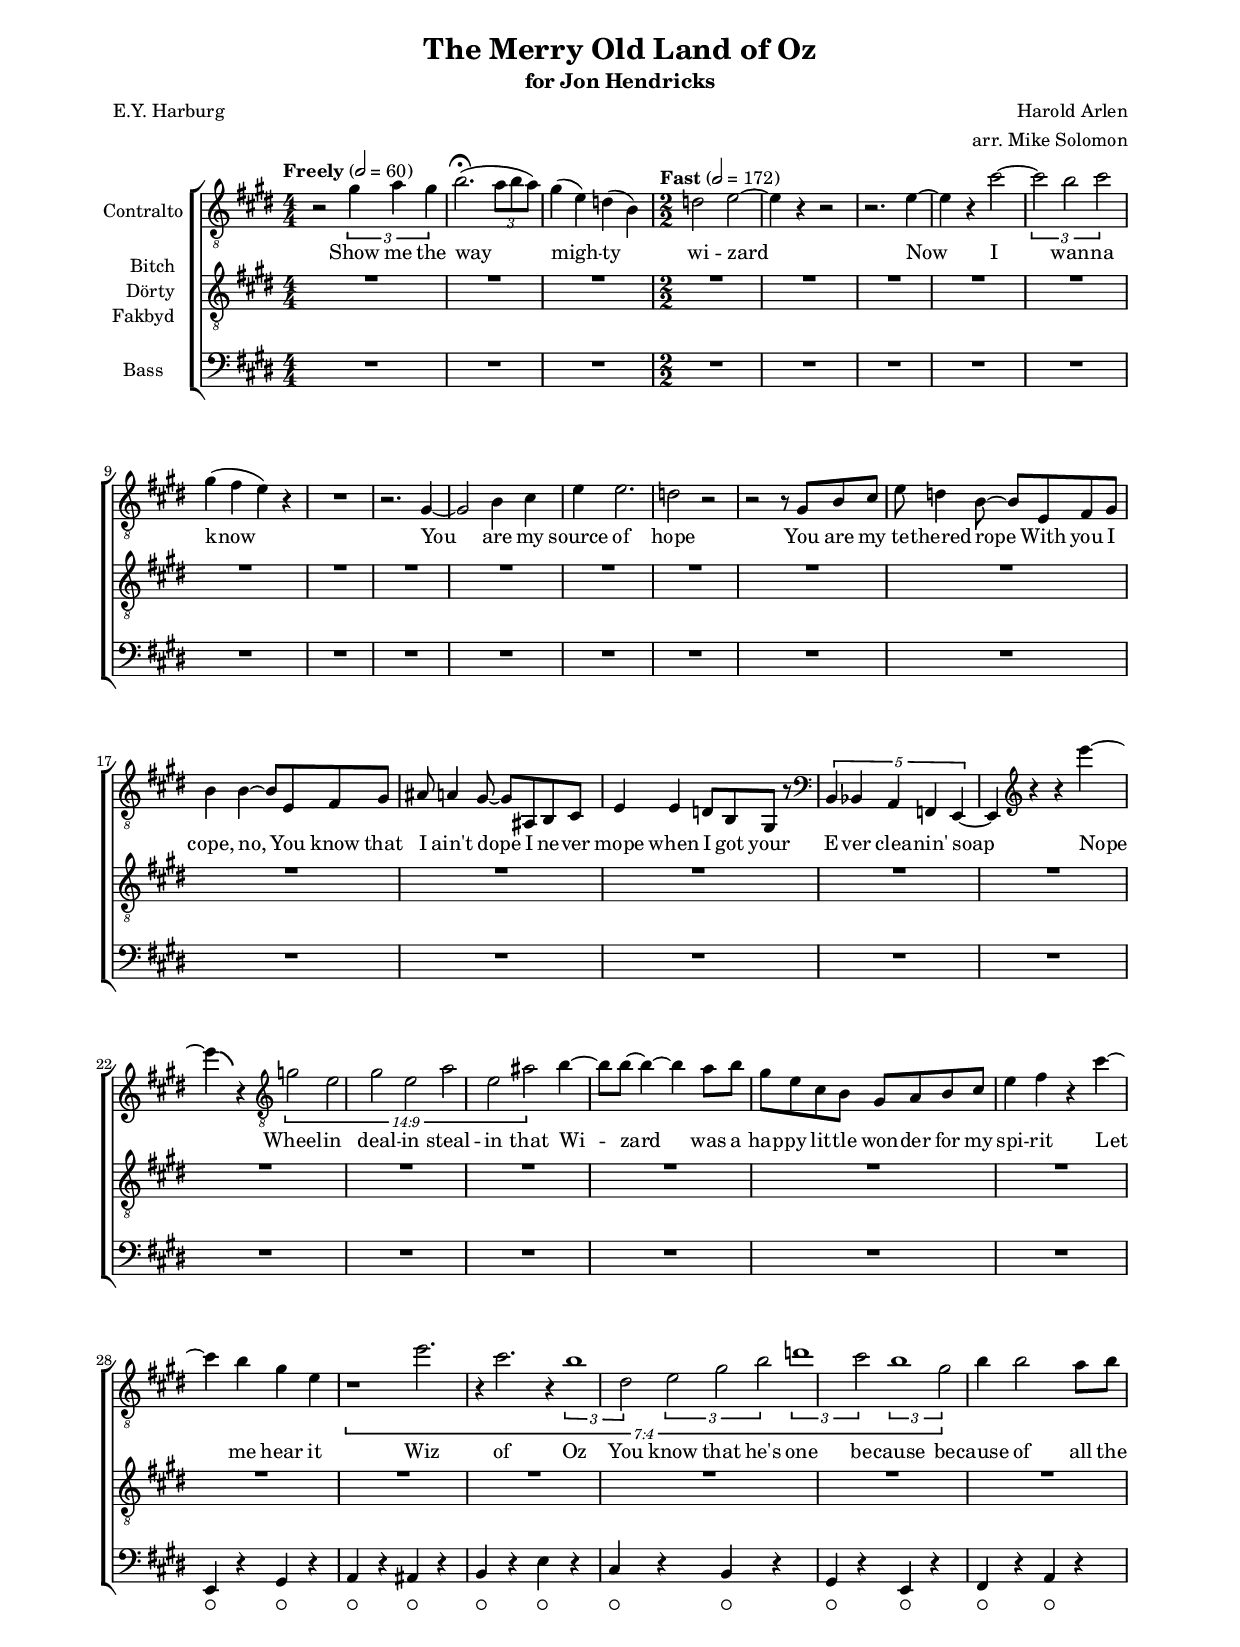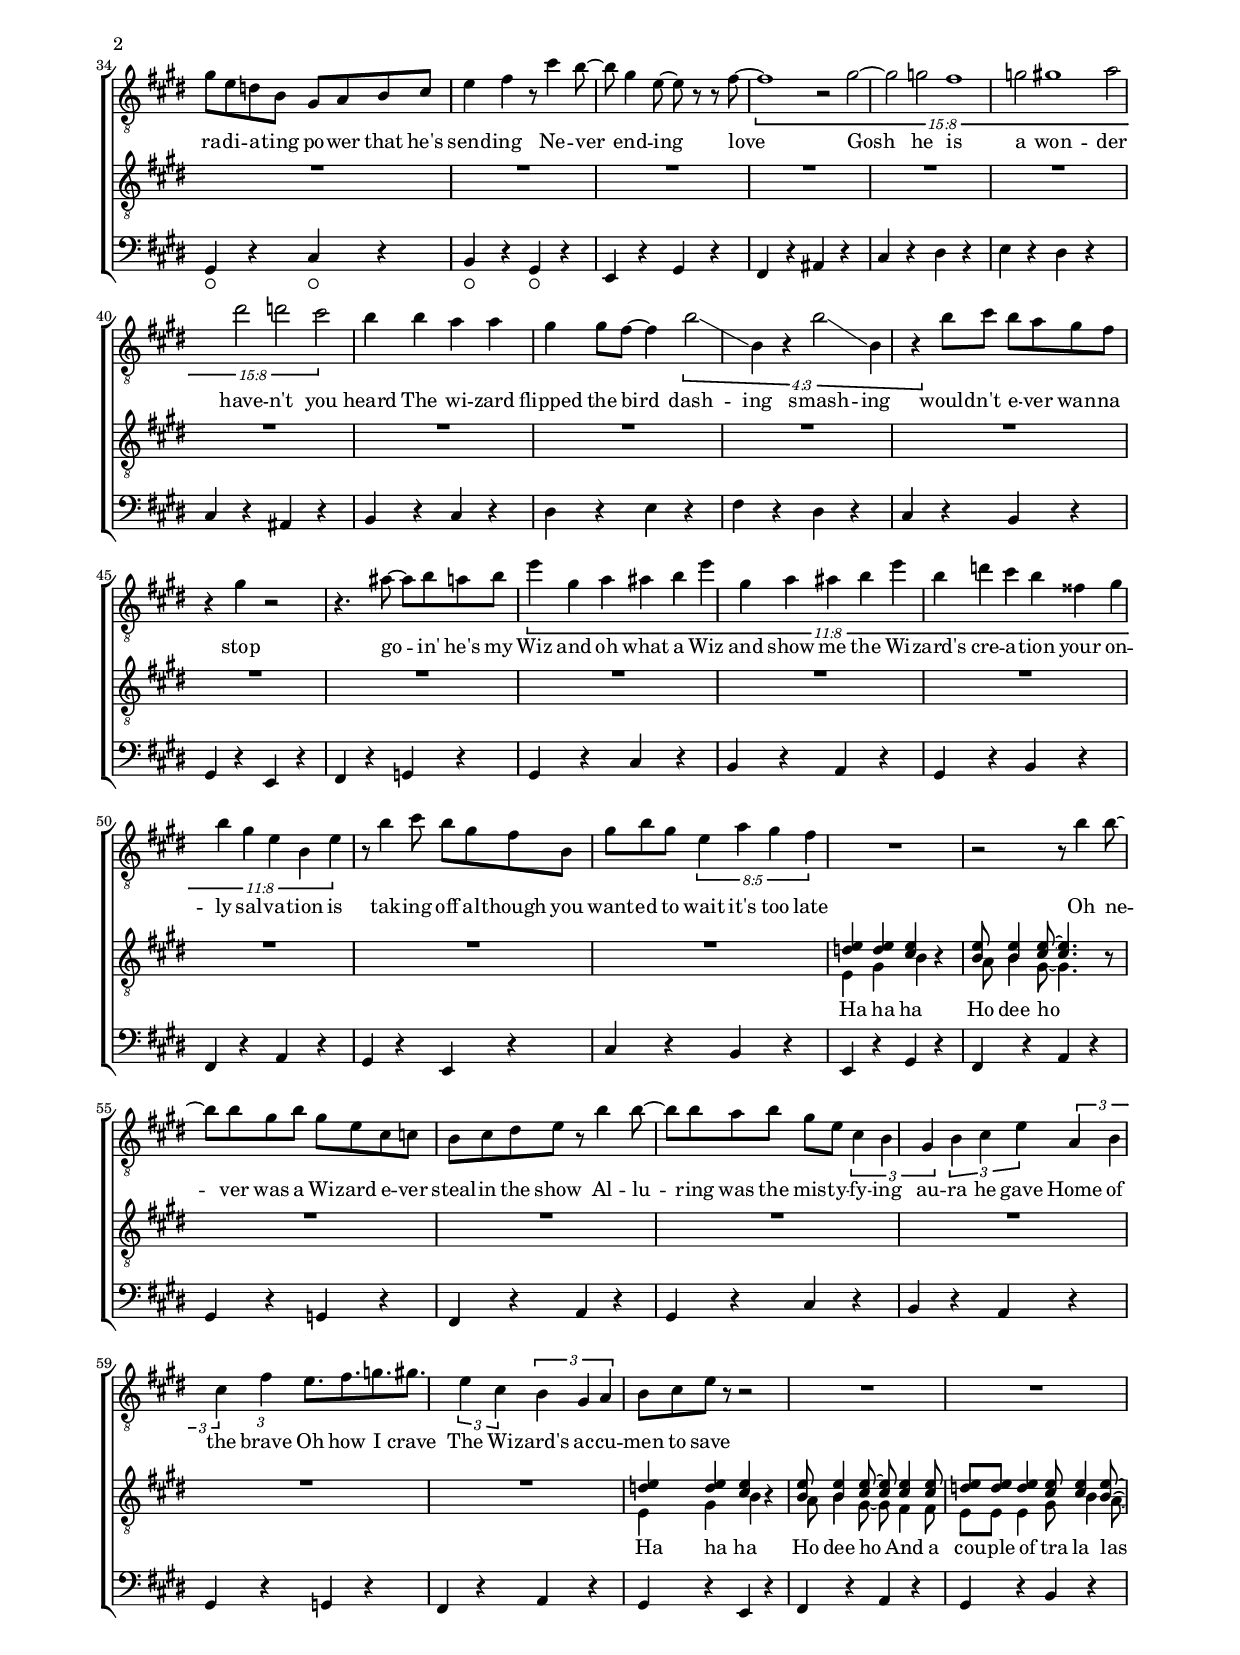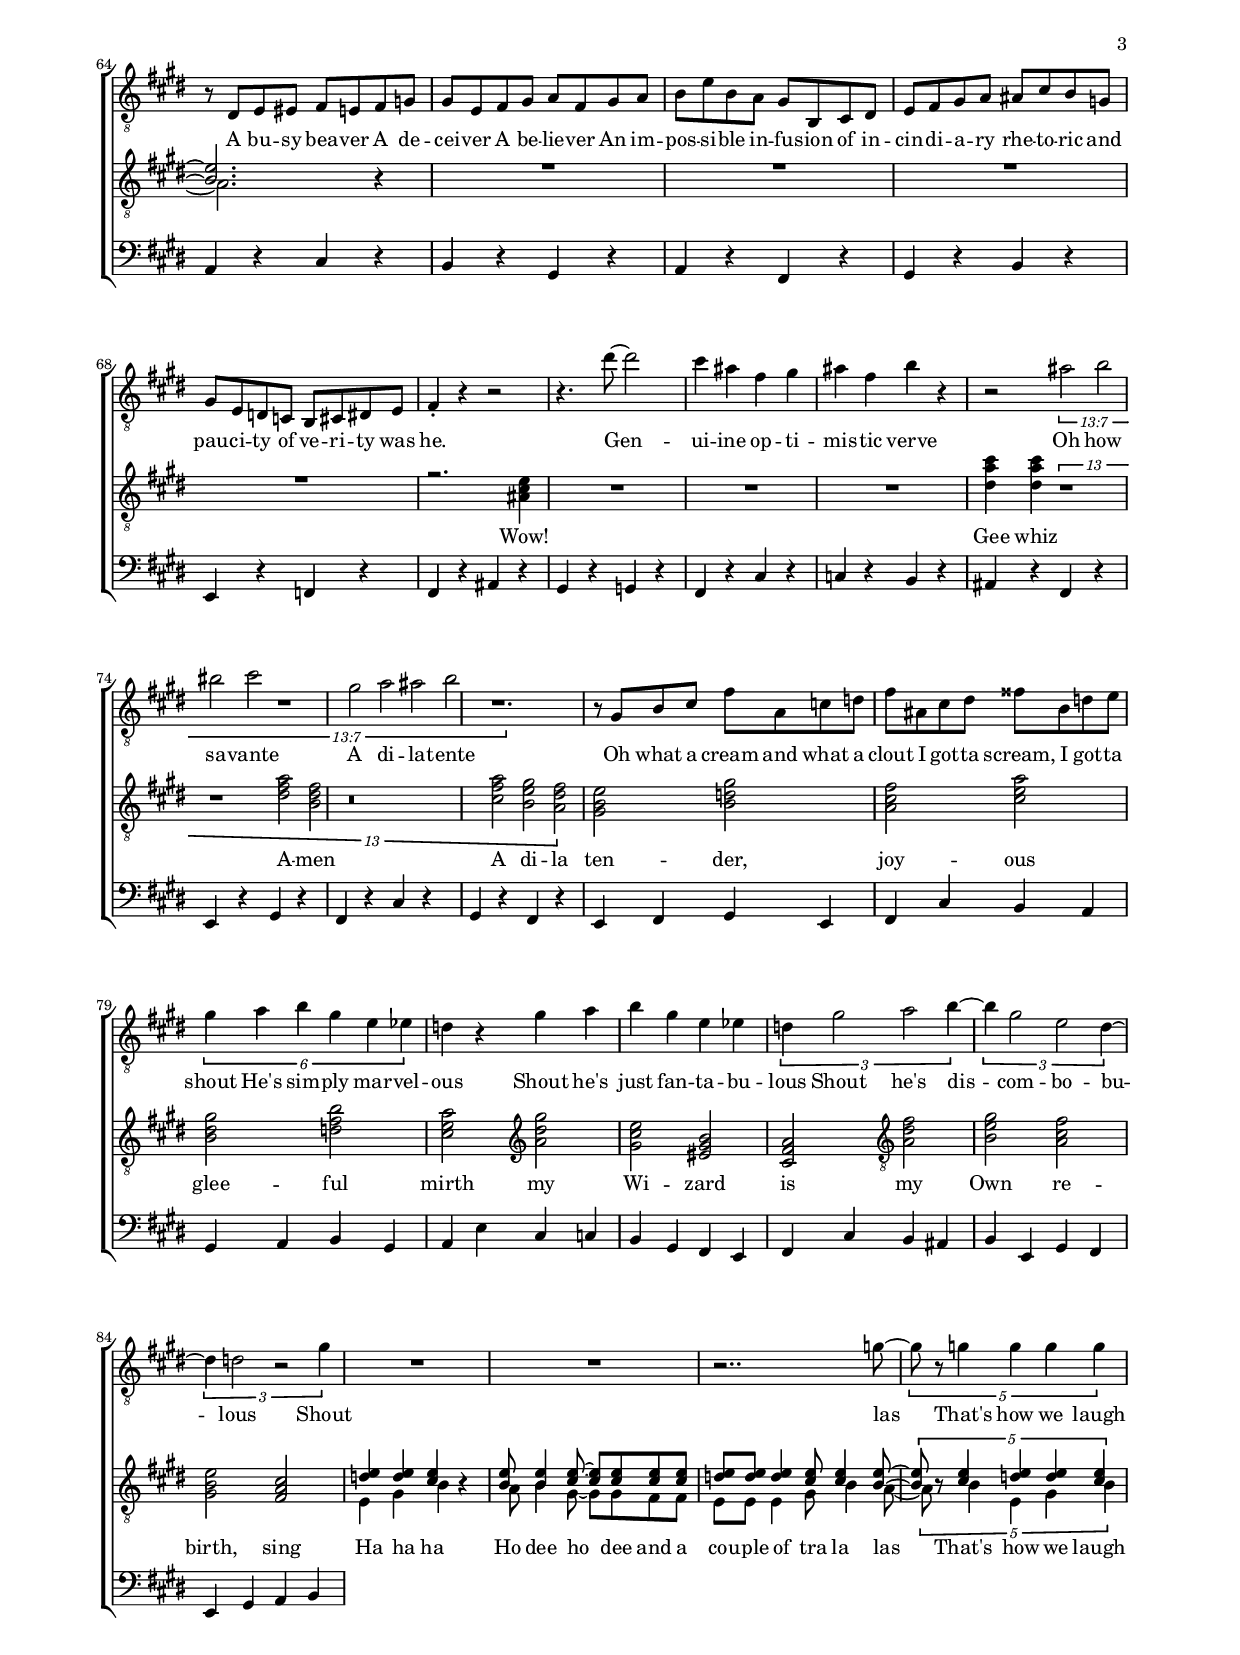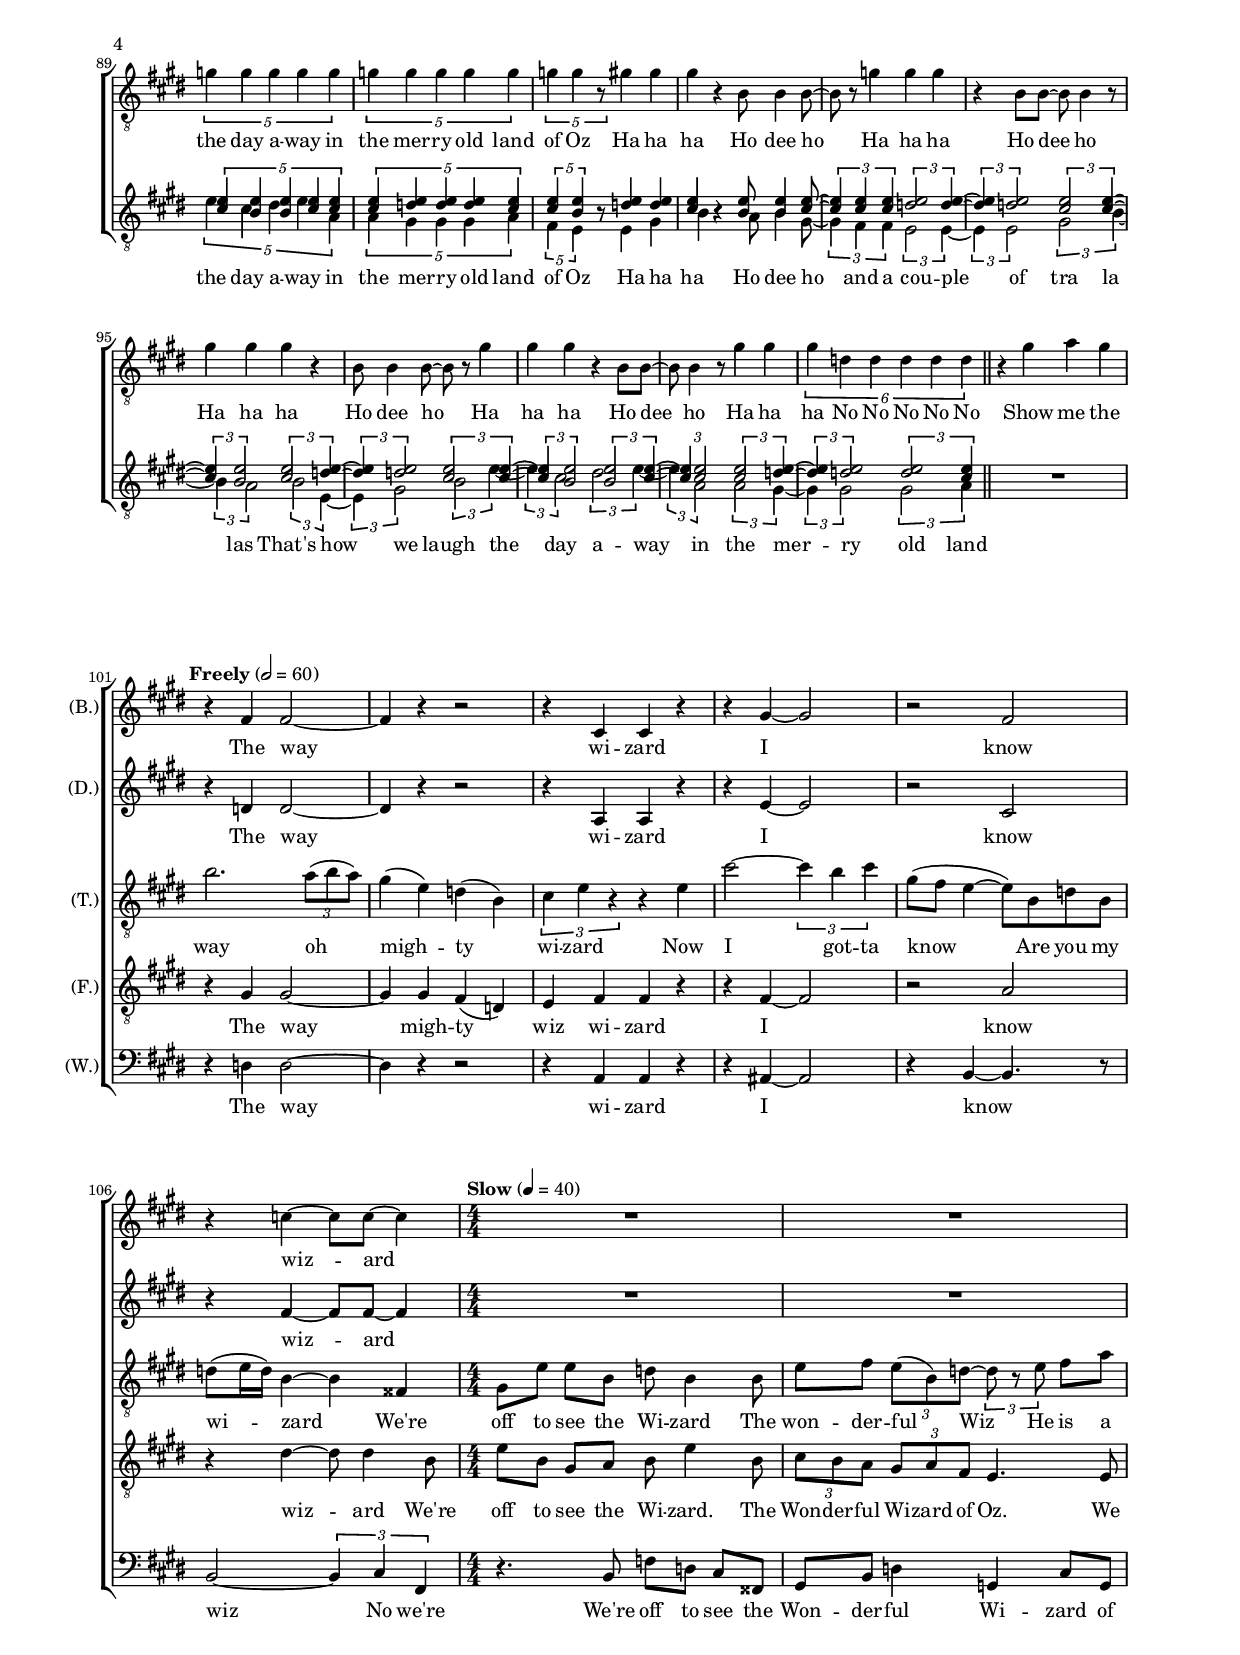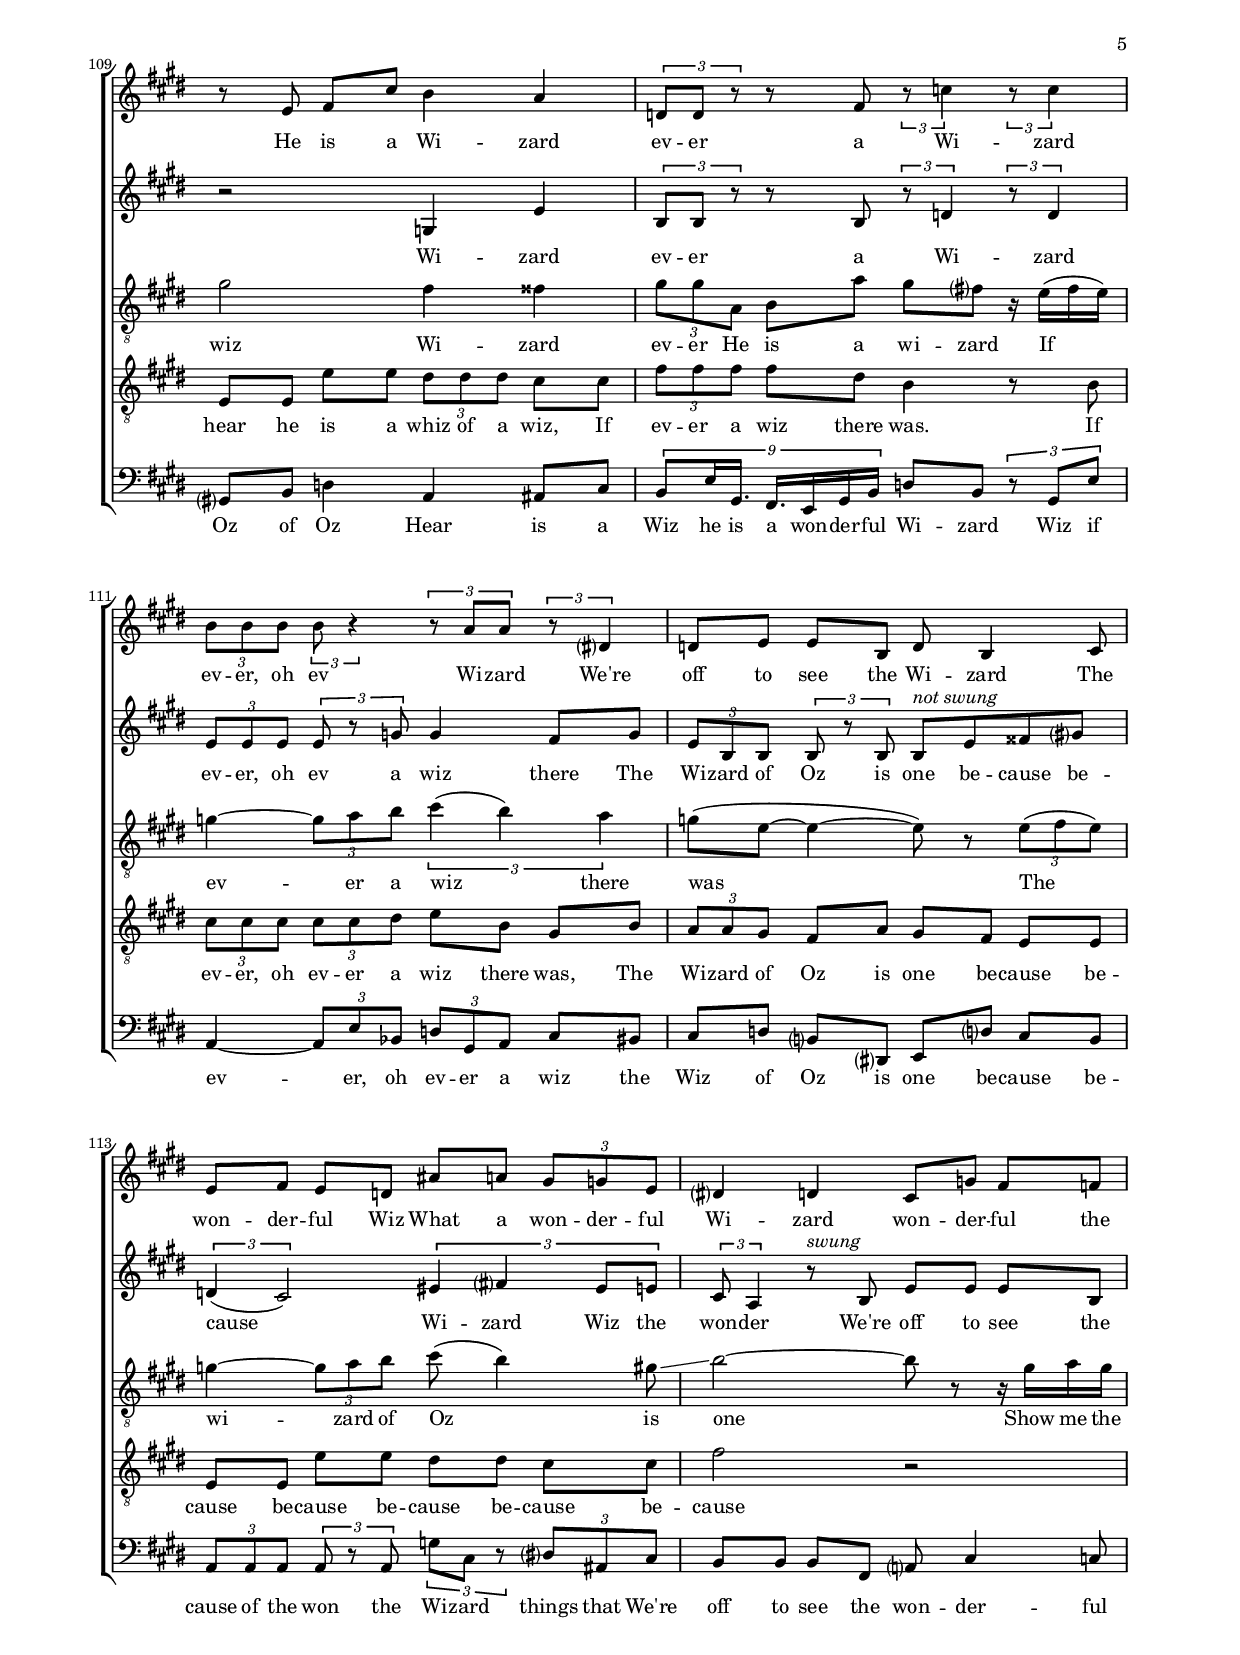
%{
  Ha ha ha (feathered slow then fast)
  Ha ha ha, ho.. (crazy 8ths)
  [16 m again][(back and forth)(same phrase that slows down, but w/ accompagniment so not boring...)]
  Ha ha ha (triplet speed all together - pony trick)
  Ha ha ha (now 4., at end Mike \times 4/6 {No4 No No No No No } )
  ooooo show me the way ooooo
  xxxxx we're off to see the Wizard xxxxx
  ooooo show me the way ooooo [with hocket]
  fast out of the gate, stabalize to something as crazy as the end of previous merry (of course w/ random long note and/or drop out...)
  Ha ha ha (something forceful, 4 part)
  déborde, ensuite groupes de 3 (w/ words coming apart) -.-.-. || -.-.-. || -.-.-. || -.-.-.
     {show me the way lovely} Ahmad's blues (pulcinela?) ending
       -1 ..--..--..--
       -2 ..--..--..
       -3 ..--..--..--..--..-
          FAS#%@#%@#T OZ!!!!! (oz (cute))
%}
\version "2.17.0"
\include "defs-devel.ly"
\paper {
  footnote-separator-markup = \markup { \column { " "\override #`(span-factor . 1/5) { \draw-hline } }}
  footnote-padding = 5\mm
  top-system-spacing = #'((basic-distance . 1) (minimum-distance . 0) (padding . 1) (stretchability . 40))
  bottom-system-spacing = #'((basic-distance . 1) (minimum-distance . 0) (padding . 1) (stretchability . 50))
  ragged-right = ##f
  left-margin = 0.75\in
  right-margin = 0.75\in
  top-margin = 0.5\in
  bottom-margin = 0.6\in
  ragged-last-bottom = ##f
  %max-systems-per-page = #2
}
maybeStemUp =  { %{\stemUp%} }
maybeStemDown =  { %{\stemDown%} }
maybeStemNeutral = { %{\stemNeutral%} }
#(ly:set-option 'point-and-click #f)
sim = \markup \italic "sim."
MyRed = \Red
MyBlack = \Black
myred = \once \override NoteHead.color = #red
myblack = \revert NoteHead.color
%MyRed = \revert NoteHead.color
%MyBlack = \revert NoteHead.color
%myred = \revert NoteHead.color
%myblack = \revert NoteHead.color

%{
  repeated note
  repeated lick
  digs, scoops, etc
  rests in strange places...
  
%}

\header {
  title = "The Merry Old Land of Oz" %(1)"
  subtitle = \markup { for Jon Hendricks }
  composer = "Harold Arlen"
  poet = "E.Y. Harburg"
  arranger = "arr. Mike Solomon"
}

nothing = {}

marks = {
  \time 4/4
  \tempo "Freely" 2=60
  s1*3 |
  \time 2/2
  \tempo "Fast" 2=172
  s1*96 \bar "||"
}

prefatoryMatter = {
  \key e \major
  %#(set-accidental-style 'modern-cautionary)
}

alto = \relative c'' {
  \prefatoryMatter
  \clef "treble_8"
  r2 \times 2/3 { gis4 a gis } |
  b2.^\fermata ( \times 2/3 { a8 b a ) } |
  gis4 ( e ) d ( b ) |
  d2 e ~ |
  e4 r4 r2 |
  r2. e4 ~ |
  e4 r cis'2 ~ |
  \times 2/3 { cis2 b cis }
  gis4 ( fis e ) r |
  R1 |
  r2. gis,4 ~ |
  gis2 b4 cis |
  e4 e2. |
  d2 r2 |
  r2 r8 gis,8 b cis |
  e8 d4 b8 ~ b e, fis gis |
  b4 b ~ b8 e, fis gis |
  ais8 a4 gis8 ~ gis ais, b cis |
  e4 e d8 b gis r |
  \clef "bass"
  \times 4/5 { b4 bes a f e ~ } |
  e
    \clef treble
    r4 r4 e''''4 ~  |
  e-\bendAfter #-3 r
  \clef "treble_8"
  % 3 3 3 2 = 11
  \tupFrac
  \times 9/14 { g,,2 e gis2 e a2 e ais2 }
      b4 ~ |
  b8 b ~ b4 ~ b4 a8 b |
  gis e cis b gis a b cis |
  e4 fis r cis' ~ |
  cis b gis e |
  \tupFrac
  \times 4/7
  {
    r1
    e'2. r4
    cis2. r4
    \times 2/3 { b1 dis,2 }
    \times 2/3 { e gis b }
    \times 2/3 { d1 cis2 }
    \times 2/3 { b1 gis2 }
    %%%%%d4 cis2 b2
    %%%%%gis4 fis4 gis4
  } |
  b4 b2 a8 b |
  gis e d b gis a b cis |
  e4 fis r8 cis'4 b8 ~ |
  b gis4 e8 ~ e r r8 fis ~ |
  %fis
  %fis2 r4 ^2 _4 ^2 _4 ^2 _4 ^2 _4 &4 &4 &4 where & is chromatic descent to target
  % just thinking...
  % no he is a won -- der ba -- by have -- n't you heard
  % 16
  \tupFrac
  \times 8/15 { fis1 r2 gis2 ~ gis g2 fis1 g2 gis1 a2 dis d cis } |
  % and then why not...gumshoe!
  % b4 b a a gis gis8 fis ~ fis b4 \glissando b, b' \glissando b, b' \glissando b, b'8 cis b a gis fis e
  % but above, only do two slides, slower and can have complete bottom, so 2 in the space of three...
  % in theory shouldn't have too much of the slow jerky stuff - need to field test
  b4 b a a |
  gis gis8 fis ~ fis4 \tupFrac \times 3/4 { b2 \glissando
      b,4 r b'2 \glissando b,4 r } b'8 cis b a gis fis |
  r4 gis4 r2 |
  r4. ais8 ~ ais b a b |
  \tupFrac
  \times 8/11 { e4 gis, a ais b %{%} e gis, a ais b %{%} e b d cis b fisis %{%} gis b gis e b e } |
  r8 b'4 cis8 b gis fis b, |
  gis'8 b gis \tupFrac \times 5/8 { e4 a gis fis } |
  R1 |
  r2 r8 b4 b8 ~ |
  b8 b gis b gis e cis c |
  b cis dis e r b'4 b8 ~ |
  %%%%% space is 32
  %%%%% 27
  %b
  %  b a b gis e cis b
  %  gis b cis e
  %  a b cis fis
  %  b cis dis
  %  gis e dis b
  %  a b cis dis
  %x x x x x
  %x x
  %x x x x
  %x x x
  %x x x x
  %x x x x x
  % credit of 5 8ths here...
  %b b a b gis e cis b 
  %gis b cis e
  %a b cis fis8.
  %e8. fis8. g8.
  %gis4 e8. cis8. b8. gis8. a b cis
  % credit of 9 8ths here...
  % and we go over by 4
  %b b a b gis e cis b
  %\times 2/3 { gis4 b cis } \times 2/3 { e a, b }
  %\times 2/3 { cis fis e } fis8. g8. gis8 ~
  %gis16 e8. \times 2/3 { cis4 b gis } a8 b |
  %cis e r4 r2 |
  % same as above but starts a bit sooner...
  % and we go over by 4
  b b a b gis e \times 2/3 { cis4 b gis } \times 2/3 { b cis e }
  \times 2/3 { a, b cis } \times 2/3 { fis } e8. fis8. g8.
  gis8. \times 2/3 { e4 cis } \times 2/3 { b gis a } |
  b8 cis e r r2 |
  R1 |
  R1 |
  r8 dis,8 e eis fis e fis g |
  gis e fis gis a fis gis a |
  b e b a gis b, cis dis |
  e fis gis a ais cis b g |
  gis e d c b cis dis e |
  fis4-. r r2 |
  r4. dis''8 ~ dis2 |
  cis4 ais fis gis |
  ais fis b r |
  r2 \tupFrac \times 7/13 { ais2 b bis cis r1 gis2 a ais b r1. } |
  %{e,8%} r8 gis, b cis fis a, c d |
  fis ais, cis dis fisis b, d e |
  \times 4/6 { gis4 a b gis e ees } |
  d4 r gis a |
  b gis e ees |
  \times 2/3 { d4 gis2 a b4 ~ } |
  \times 2/3 { b gis2 e dis4 ~ } |
  \times 2/3 { dis4 d2 r gis4 } |
  R1 |
  R1 |
  r2.. g8 ~ |
  \times 4/5 { g8 r g4 g g g } |
  \times 4/5 { g g g g g } |
  \times 4/5 { g g g g g } |
  \times 4/5 { g g r8 } gis4 gis |
  gis r b,8 b4 b8 ~ |
  b r g'4 g g |
  r b,8 b ~ b b4 r8 |
  gis'4 gis gis r |
  b,8 b4 b8 ~ b r gis'4 |
  gis gis r b,8 b ~ |
  b b4 r8 gis'4 gis |
  \times 4/6 { gis4 d d d d d } |
  r4 gis a gis |
}

%{
  %old after second ha ha ha
  %r8 g4 r8 r gis4 r8 |
  %a4 r8 b ~ b r8 g4 |
  %r8 gis4 r8 a4 r8 b ~ |
  %b r g4 r8 gis4 r8 |
  %a4 r8 b ~ b8 fis a gis |
  %g ees bes gis' e cis bes g |
  %e' ais, b fis' dis b g f |
  %d fis g e' c a f d |
  %ees g bes d cis a fis d |
  %cis d r4 r2 |

%}

altoWords = \lyricmode {
  Show me the way
  migh -- ty wi -- zard
  Now I wan -- na know
  You are my source of hope
  You are my te -- thered rope
  With you I cope, no, 
  You know that I ain't dope
  I ne -- ver mope when I got your
  E -- ver clea -- nin' soap
  Nope
  Wheel -- in deal -- in steal -- in that
  % b b
  Wi -- zard was a hap -- py lit -- tle won -- der for my spi -- rit
  % cis b gis e
  Let me hear it
  % out of time
  Wiz of Oz
  You know that he's one be -- cause
  be -- cause of all the
      %%%%%%%%%%%%%%%%%%%%%%%%heal -- in'
  ra -- di -- a -- ting po -- wer that he's send -- ing
  Ne -- ver end -- ing %{ love = arrival %} love
  Gosh he is a won -- der %{ba -- by%} have -- n't you heard
  The wi -- zard flipped the bird dash -- ing smash -- ing
  would -- n't e -- ver wan -- na stop
  go -- in' he's my
  %5
  Wiz and oh what a
  %5
  Wiz and show me the
  %6
  Wi -- zard's cre -- a -- tion your
  on -- ly sal -- va -- tion is
  %%
  tak -- ing off al -- though you want -- ed to wait
  it's too late
  Oh ne -- ver was a Wi -- zard e -- ver steal -- in the show
  Al -- lu -- ring was the mis -- ty -- fy -- ing au -- ra he gave
  Home of the brave
  Oh how I crave
  The Wi -- zard's ac -- cu -- men to save
  A bu -- sy bea -- ver
  A de -- cei -- ver
  A be -- lie -- ver
  %Not a grie -- ver
  An im -- pos -- si -- ble in -- fu -- sion of in -- cin -- di -- a -- ry
  rhe -- to -- ric and pau -- ci -- ty of ve -- ri -- ty was he.
  Gen -- ui -- ine op -- ti -- mis -- tic verve
  Oh how sa -- vante
  A di -- la -- tente
  Oh what a cream and what a clout
  I got -- ta scream, I got -- ta shout
  He's sim -- ply mar -- vel -- ous
  Shout he's just fan -- ta -- bu -- lous
  Shout he's dis -- com -- bo -- bu -- lous
  Shout
  las
  That's how we laugh the day a -- way in the mer -- ry old land of Oz
  \repeat unfold 4 { Ha ha ha Ho dee ho }
  Ha ha ha
  \repeat unfold 5 No
  Show me the  
}

comp = \relative c' {
  \prefatoryMatter
  \clef "treble_8"
  R1*3 |
  R1*49 |
  <d e>4 <d e> <cis e> r |
  <b e>8 <b e>4 <cis e>8 ~ <cis e>4. r8 |
  R1*6
  <d e>4 <d e> <cis e> r |
  <b e>8 <b e>4 <cis e>8 ~ <cis e>8 <cis e>4 q8 |
  <d e>8 q q4 <cis e>8 <cis e>4 <b e>8 ~ |
  <b e>2. r4 |
  R1*4 |
  r2. <ais cis e>4 |
  R1*3 |
  <dis a' cis>4 q4 \times 7/13 { r1 r1 <dis fis a>2 <b dis fis>2 r\breve <cis fis a>2 <b e gis> <a dis fis> } |
  <gis b e> <b d gis> |
  <a cis fis> <cis e a> |
  <b dis gis> <d fis b> |
  <cis e a> \clef treble <a' dis gis> |
  <gis cis e> <eis gis b> |
  <cis fis a> \clef "treble_8" <a dis fis> |
  <b e gis> <a cis fis> |
  <gis b e> <fis a cis> |
  <d' e>4 q <cis e> r |
  <b e>8 q4 <cis e>8 ~ q q8 q q |
  <d e> q q4 <cis e>8 q4 <b e>8 ~ |
  \times 4/5 { q8 r <cis e>4 <d e> q <cis e> } |
  \times 4/5 { <cis e> <b e> <b e> <cis e> <cis e> } |
  \times 4/5 { <cis e> <d e> <d e> <d e> <cis e> }
  \times 4/5 { <cis e>4 <b e> r8 } <d e>4 <d e> |
  %
  <cis e> r <b e>8 <b e>4 <cis e>8 ~ |
  \times 2/3 { <cis e>4 <cis e> <cis e> } \times 2/3 { <d e>2 q4 ~ } |
  \times 2/3 { q4 q2 } \times 2/3 { <cis e>2 q4 ~ } |
  \times 2/3 { q4 <b e>2 } \times 2/3 { <cis e>2 <d e>4 ~ } |
  \times 2/3 { q4 q2 } \times 2/3 { <cis e>2 q4 ~ } |
  \times 2/3 { q4 <b e>2 } \times 2/3 { q2 <cis e>4 ~ } |
  \times 2/3 { q4 q2 } \times 2/3 { q2 <d e>4 ~ } |
  \times 2/3 { q4 q2 } \times 2/3 { q2 <cis e>4 } |
  R1 |
}

tenMel = \relative c {
  s1*3 |
  s1*49 |
  e4 gis b r |
  a8 b4 gis8 ~ gis4. r8 |
  s1*6
  e4 gis b r |
  a8 b4 gis8 ~ gis8 fis4 fis8 |
  e8 e e4 gis8 b4 a8 ~ |
  a2. r4 |
  s1*4 |
  s1*4 |
  s1*4 |
  s1*8
  e4 gis b r |
  a8 b4 gis8 ~ gis gis fis fis |
  e e e4 gis8 b4 a8 ~ |
  \times 4/5 { a8 r b4 e, gis b } |
  \times 4/5 { e cis dis e a, } |
  \times 4/5 { a gis gis gis a } |
  \times 4/5 { fis4 e r8 } e4 gis |
  b r a8 b4 gis8 ~ |
  \times 2/3 { gis4 fis fis } \times 2/3 { e2 e4 ~ } |
  \times 2/3 { e4 e2 } \times 2/3 { gis2 b4 ~ } |
  \times 2/3 { b4 a2 } \times 2/3 { b2 e,4 ~ } |
  \times 2/3 { e4 gis2 } \times 2/3 { b2 e4 ~ } |
  \times 2/3 { e4 cis2 } \times 2/3 { dis2 e4 ~ } |
  \times 2/3 { e4 a,2 } \times 2/3 { a2 gis4 ~ } |
  \times 2/3 { gis4 gis2 } \times 2/3 { gis2 a4 } |
  R1 |
}

compWords = \lyricmode {
  Ha ha ha
  Ho dee ho
  Ha ha ha
  Ho dee ho
  And a cou -- ple of tra la las
  Wow!
  Gee whiz
  A -- men
  A di -- la
  ten -- der, joy -- ous
  glee -- ful mirth my
  Wi -- zard is my
  Own re -- birth, sing
  Ha ha ha
  Ho dee ho dee and a
  cou -- ple of tra la las
  That's how we laugh the day a -- way in the mer -- ry old land of Oz
  Ha ha ha
  Ho dee ho and a
  cou -- ple of tra la las
  That's how we laugh the day a -- way in the mer -- ry old land of Oz
}


bass = \relative c, {
  \prefatoryMatter
  \clef "bass"
  R1*3 | \barNumberCheck #4
  R1*24 | \barNumberCheck #28
  e4 r gis r |
  a r ais r |
  b r e r |
  cis r b r | \barNumberCheck #32
  gis r e r |
  fis r a r |
  gis r cis r |
  b r gis r | \barNumberCheck #36
  e r gis r |
  fis r ais r |
  cis r dis r |
  e r dis r | \barNumberCheck #40
  cis r ais r |
  b r cis r |
  dis r e r |
  fis r dis r | \barNumberCheck #44
  cis r b r |
  gis r e r |
  fis r g r |
  gis r cis r | \barNumberCheck #48
  b r a r |
  gis r b r |
  fis r a r |
  gis r e r | \barNumberCheck #52
  cis' r b r |
  e, r gis r |
  fis r a r |
  gis r g r | \barNumberCheck #56
  fis r a r |
  gis r cis r |
  b r a r |
  gis r g r | \barNumberCheck #60
  fis r a r |
  gis r e r |
  fis r a r |
  gis r b r | \barNumberCheck #64
  a r cis r |
  b r gis r |
  a r fis r |
  gis r b r | \barNumberCheck #68
  e, r f r |
  fis r ais r |
  gis r g r |
  fis r cis' r |
  c r b r |
  ais r fis r |
  e r gis r |
  fis r cis' r |
  gis r fis r |
  e fis gis e |
  fis cis' b a |
  gis a b gis |
  a e' cis c |
  b gis fis e |
  fis cis' b ais |
  b e, gis fis |
  e gis a b |
}

bassWords = \lyricmode {
  \repeat unfold 16 ○
}

%%% SCORE
#(set-global-staff-size 16)

\score {
  \new ChoirStaff <<
    %\new DrumStaff \drummode { \repeat unfold 32 { r4 hhc r4 hhc } }
    \new Staff \with { instrumentName = \ttoName %shortInstrumentName = #"Mk."
} <<
      \new Voice = "alto" { << { \numericTimeSignature
        \alto
      } {
        \marks
      } >> }
      \new Lyrics \lyricsto "alto" {
        \altoWords
      }
    >>
    \new Staff \with { printPartCombineTexts = ##f instrumentName = \markup \right-column { "Bitch" Dörty "Fakbyd" } %shortInstrumentName = #"R."
} << \new Voice { \partcombine
      { \numericTimeSignature
        \comp
      } {
        \tenMel
      } }
    \new NullVoice = "comp" \comp
    \new Lyrics \lyricsto "comp" {
      \compWords
    } >>
    \new Staff = "realBass" \with { instrumentName = \wysrName %shortInstrumentName = #"P." %\markup { \concat { E \super u . } }
} <<
      \new Voice = "bass" { << { \numericTimeSignature
        \bass
      } {
        \nothing
      } >> }
      \new Lyrics \lyricsto "bass" {
        \bassWords
      }
    >>
  >>
  \layout {
    \context {
      \Voice
      \override TextScript #'layer = #6
      \override NoteHead #'layer = #7
      \override Glissando #'breakable = ##t
      \override TupletNumber #'breakable = ##t
      \override TupletBracket #'breakable = ##t
      \remove "Forbid_line_break_engraver"
    }
    \context {
      \Staff
      \consists "Metronome_mark_engraver"
      \override TimeSignature #'style = #'numbered
      \override StaffSymbol #'layer = #4
      \override TimeSignature #'layer = #3
      \override TimeSignature #'whiteout = ##t
    }
    \context {
      \Lyrics
      %\override LyricText #'whiteout = ##t
      \override LyricText #'layer = #6
    }
    \context {
      \Score
      \remove "Metronome_mark_engraver"
      \override NonMusicalPaperColumn #'allow-loose-spacing = ##f
    }
  }
}

%%% MIDI

\score {
  \transpose c c \new ChoirStaff <<
    \new DrumStaff \drummode { \repeat unfold 90 { r4 hhc r4 hhc } }
    \new Staff \with { midiInstrument = #"tenor sax" instrumentName = \ttoName %shortInstrumentName = #"Mk."
} <<
      \new Voice = "alto" { \numericTimeSignature
        \alto
      }
      { \marks }
      \new Lyrics \lyricsto "alto" {
        \altoWords
      }
    >>
    \new Staff \with { midiInstrument = #"baritone sax" instrumentName = \fakbydName %shortInstrumentName = #"R."
} <<
      \new Voice = "comp" { \numericTimeSignature
        \comp
      }
      \new Lyrics \lyricsto "comp" {
        \compWords
      }
    >>
    \new Staff \with { midiInstrument = #"electric bass (finger)" instrumentName = \wysrName %shortInstrumentName = #"P." %\markup { \concat { E \super u . } }
} <<
      \new Voice = "bass" { \numericTimeSignature
        \bass
      }
      \new Lyrics \lyricsto "bass" {
        \bassWords
      }
    >>
  >>
  \midi {}
}

%%%%% second part

nothingSecondPart = {}

marksSecondPart = {
  
  \time 2/2
  \once \override Score.TimeSignature.stencil = ##f
  \set Score.currentBarNumber = #101
  \tempo "Freely" 2=60
  \bar ""
  s1*6 |
  \time 4/4
  \tempo "Slow" 4=40
}

prefatoryMatterSecondPart = {
  \key e \major
  #(set-accidental-style 'modern-cautionary)
}

sopranoSecondPart = \relative c' {
  \prefatoryMatterSecondPart
  r4 fis fis2 ~ |
  fis4 r r2 |
  r4 cis cis r |
  r gis' ~ gis2 |
  r2 fis |
  r4 c'4 ~ c8 c8 ~ c4 |
  R1 |
  R1 |
  \lo r8 \sh e, \lo fis \sh cis' b4 a |
  \times 2/3 { d,8 d r } \lo r \sh fis \times 2/3 { r8 c'4 } \times 2/3 { r8 c4 } |
  \times 2/3 { b8 b b } \times 2/3 { b r4 } \times 2/3 { r8 a8 a } \times 2/3 { r dis,4 } |
  \lo d8 \sh e \lo e \sh b \lo d b4 \sh cis8 |
  \lo e8 \sh fis8 \lo e \sh d \lo ais' \sh a \times 2/3 { gis8 g e }
  dis4 d \lo cis8 \sh g' \lo fis \sh f8 |
}

sopranoWordsSecondPart = \lyricmode {
  The way
  wi -- zard
  I know
  wiz -- ard
  He is a
  Wi -- zard
  ev -- er a
  Wi -- zard
  ev -- er, oh ev
  Wi -- zard
  We're off to see the Wi -- zard
  The won -- der -- ful Wiz
  What a won -- der -- ful Wi -- zard won -- der -- ful the

}

mezzoSecondPart = \relative c' {
  \prefatoryMatterSecondPart
  r4 d d2 ~ |
  d4 r r2 |
  r4 a a r |
  r e'4 ~ e2 |
  r2 cis |
  r4 fis4 ~ fis8 fis8 ~ fis4 |
  R1 |
  R1 |
  r2 g,4 e' |
  \times 2/3 { b8 b r } \lo r8 \sh b \times 2/3 { r8 d4 } \times 2/3 { r8 d4 } |
  \times 2/3 { e8 e e } \times 2/3 { e r g } g4 \lo fis8 \sh g |
  \times 2/3 { e8 b b } \times 2/3 { b r b8 } b8^\markup \italic "not swung" e fisis gis |
  \times 2/3 { d4 ( cis2 ) } \times 2/3 { eis4 fis4 eis8 e } |
  \times 2/3  { cis8 a4 } \lo r8^\markup \italic "swung" \sh b \lo e \sh e \lo e \sh b |
}

mezzoWordsSecondPart = \lyricmode {
  The way
  wi -- zard
  I know
  wiz -- ard
  Wi -- zard
  ev -- er a
  Wi -- zard
  ev -- er, oh ev a wiz
  there The
  Wi -- zard of Oz is one be -- cause be -- cause
  Wi -- zard
  Wiz the won -- der
  We're off to see the
}

altoSecondPart = \relative c'' {
  \prefatoryMatterSecondPart
  \clef "treble_8"
  b2. \times 2/3 { a8 ( b a ) } |
  gis4 ( e ) d ( b ) |
  \times 2/3 { cis e r } r e |
  cis'2 ~ \times 2/3 { cis4 b cis } |
  gis8 ( fis e4 ~ e8 ) b d b |
  d ( e16 d ) b4 ~ b fisis |
  \lo gis8 \sh e' \lo e8 \sh b \lo d b4 \sh b8 |
  \lo e8 \sh fis8 \times 2/3 { e ( b ) d ~ } \times 2/3 { d8 r e } \lo fis \sh a |
  gis2 fis4 fisis |
  \times 2/3 { gis8 gis a, } \lo b \sh a' \lo gis \sh fis r16 e ( fis e ) |
  g4 ~ \times 2/3 { g8 a b } \times 2/3 { cis4 ( b ) a } |
  \lo g8 ( \sh e ~ e4 ~ e8 ) r \times 2/3 { e ( fis e ) } 
  g4 ~ \times 2/3 { g8 a b } \lo cis8 ( b4 ) \sh gis8 \glissando |
  b2 ~ b8 r8 r16 gis a gis |
}

altoWordsSecondPart = \lyricmode {
  way oh
  migh -- ty wi -- zard
  Now I got -- ta know
  Are you my wi -- zard
  We're off to see the Wi -- zard
  The won -- der -- ful Wiz
  He is a wiz
  Wi -- zard ev -- er
  He is a wi -- zard
  If ev -- er a wiz there was
  The wi -- zard of Oz is one
  Show me the way
}

tenorSecondPart = \relative c' {
  \prefatoryMatterSecondPart
  \clef "treble_8"
  r4 gis gis2 ~ |
  gis4 gis fis ( d ) |
  e fis fis r |
  r fis ~ fis2 |
  r2 a |
  r4 dis4 ~ dis8 dis4 b8 |
  \lo e \sh b \lo gis \sh a \lo b e4 \sh b |
  \times 2/3 { cis8 b a } \times 2/3 { gis a fis } \lod e4. \sh e8 |
  \lo e \sh e \lo e' \sh e \times 2/3 { dis dis dis } \lo cis \sh cis |
  \times 2/3 { fis fis fis } \lo fis \sh dis b4 \lo r8 \sh b |
  \times 2/3 { cis cis cis } \times 2/3 { cis cis dis } \lo e \sh b \lo gis \sh b |
  \times 2/3 { a a gis } \lo fis \sh a \lo gis \sh fis \lo e \sh e |
  \lo e \sh e \lo e' \sh e \lo dis \sh dis \lo cis \sh cis |
  fis2 r2 |
}

tenorWordsSecondPart = \lyricmode {
  The way
  migh -- ty
  wiz
  wi -- zard
  I know
  wiz -- ard
  We're off to see the Wi -- zard.
  The Won -- der -- ful Wi -- zard of Oz.
  We hear he is a whiz of a wiz,
  If ev -- er a wiz there was.
  If ev -- er, oh ev -- er a wiz there was,
  The Wi -- zard of Oz is one be -- cause
  be -- cause be -- cause be -- cause be -- cause be -- cause
 
}

bassSecondPart = \relative c {
  \prefatoryMatterSecondPart
  \clef bass
  r4 d d2 ~ |
  d4 r r2 |
  r4 a a r |
  r ais ~ ais2 |
  r4 b4 ~ b4. r8 |
  b2 ~ \times 2/3 { b4 cis fis, } |
  %%%%%%
  \lod r4. \sh b8 \lo f' \sh d \lo cis8 \sh fisis, |
  \lo gis \sh b d4 g, \lo cis8 \sh g |
  \lo gis \sh b d4 a4 \lo ais8 \sh cis |
  \times 8/9 { b8 e16 gis,16. fis e16 gis b }   \lo d \sh b \times 2/3 { r8 gis e' } |
  a,4 ~  \times 2/3 { a8 e' bes } \times 2/3 { d8 gis,  a } \lo cis \sh bis |
  \lo cis \sh d \lo b \sh dis, \lo e \sh d' \lo cis \sh b |
  \times 2/3 { a8 a a } \times 2/3 { a r a } \times 2/3 { g' cis, r  } \times 2/3 { dis ais cis } |
  \lo b \sh b \lo b \sh fis \lo a cis4 \sh c |
}

bassWordsSecondPart = \lyricmode {
  The way
  wi -- zard
  I know
  wiz No we're
  %off to see, see the won -- der
  %wiz a wiz he's a wiz -- ard, he's the Wiz -- zard
  %We're off to see the
  %%%
  We're off to see the
  Won -- der -- ful Wi -- zard of Oz of Oz
  Hear is a Wiz he is a won -- der -- ful Wi -- zard
  Wiz if
  ev -- er, oh ev -- er a wiz the Wiz of Oz is one be -- cause
  be -- cause of the won the Wi -- zard things that
  We're off to see the won -- der -- ful
}

%%% SCORE
#(set-global-staff-size 16)

\score {
  \new ChoirStaff <<
    \new Staff \with { instrumentName = #"(B.)" %shortInstrumentName = #"M."
} <<
      \new Voice = "soprano" { << { \numericTimeSignature
        \sopranoSecondPart
      } {
        \marksSecondPart
      } {
        \nothingSecondPart
      }>> }
      \new Lyrics \lyricsto "soprano" {
        \sopranoWordsSecondPart
      }
    >>
    \new Staff \with { instrumentName = #"(D.)" %shortInstrumentName = #"E."
} <<
      \new Voice = "mezzo" { << { \numericTimeSignature
        \mezzoSecondPart
      } {
        \nothingSecondPart
      } >> }
      \new Lyrics \lyricsto "mezzo" {
        \mezzoWordsSecondPart
      }
    >>
    \new Staff \with { instrumentName = #"(T.)" %shortInstrumentName = #"Mk."
} <<
      \new Voice = "alto" { << { \numericTimeSignature
        \altoSecondPart
      } {
        \nothingSecondPart
      } >> }
      \new Lyrics \lyricsto "alto" {
        \altoWordsSecondPart
      }
    >>
    \new Staff \with { instrumentName = #"(F.)" %shortInstrumentName = #"R."
} <<
      \new Voice = "tenor" { << { \numericTimeSignature
        \tenorSecondPart
      } {
        \nothingSecondPart
      } >> }
      \new Lyrics \lyricsto "tenor" {
        \tenorWordsSecondPart
      }
    >>
    \new Staff = "realBass" \with { instrumentName = #"(W.)" %shortInstrumentName = #"P." %\markup { \concat { E \super u . } }
} <<
      \new Voice = "bass" { << { \numericTimeSignature
        \bassSecondPart
      } {
        \nothingSecondPart
      } >> }
      \new Lyrics \lyricsto "bass" {
        \bassWordsSecondPart
      }
    >>
  >>
  \layout {
    indent = #0
    \context {
      \Voice
      \override TextScript #'layer = #6
      \override NoteHead #'layer = #7
      \override Glissando #'breakable = ##t
      \override TupletNumber #'breakable = ##t
      \override TupletBracket #'breakable = ##t
      \remove "Forbid_line_break_engraver"
    }
    \context {
      \Staff
      \consists "Metronome_mark_engraver"
      \override TimeSignature #'style = #'numbered
      \override StaffSymbol #'layer = #4
      \override TimeSignature #'layer = #3
      \override TimeSignature #'whiteout = ##t
    }
    \context {
      \Lyrics
      %\override LyricText #'whiteout = ##t
      \override LyricText #'layer = #6
    }
    \context {
      \Score
      \remove "Metronome_mark_engraver"
      \override NonMusicalPaperColumn #'allow-loose-spacing = ##f
    }
  }
}

%%% MIDI

\score {
  \transpose c c \new ChoirStaff <<
    \new Staff \with { midiInstrument = #"alto sax" instrumentName = \bitchName %shortInstrumentName = #"M."
} <<
      \new Voice = "soprano" { << { \numericTimeSignature
        \sopranoSecondPart
      } {
        \marksSecondPart
      } >> }
    >>
    \new Staff \with { midiInstrument = #"trumpet" instrumentName = \dortyName %shortInstrumentName = #"E."
} <<
      \new Voice = "mezzo" { \numericTimeSignature
        \mezzoSecondPart
      }
    >>
    \new Staff \with { midiInstrument = #"tenor sax" instrumentName = \ttoName %shortInstrumentName = #"Mk."
} <<
      \new Voice = "alto" { \numericTimeSignature
        \altoSecondPart
      }
    >>
    \new Staff \with { midiInstrument = #"baritone sax" instrumentName = \fakbydName %shortInstrumentName = #"R."
} <<
      \new Voice = "tenor" { \numericTimeSignature
        \tenorSecondPart
      }
    >>
    \new Staff \with { midiInstrument = #"electric bass (finger)" instrumentName = \wysrName %shortInstrumentName = #"P." %\markup { \concat { E \super u . } }
} <<
      \new Voice = "bass" { \numericTimeSignature
        \bassSecondPart
      }
    >>
  >>
  \midi {}
}
